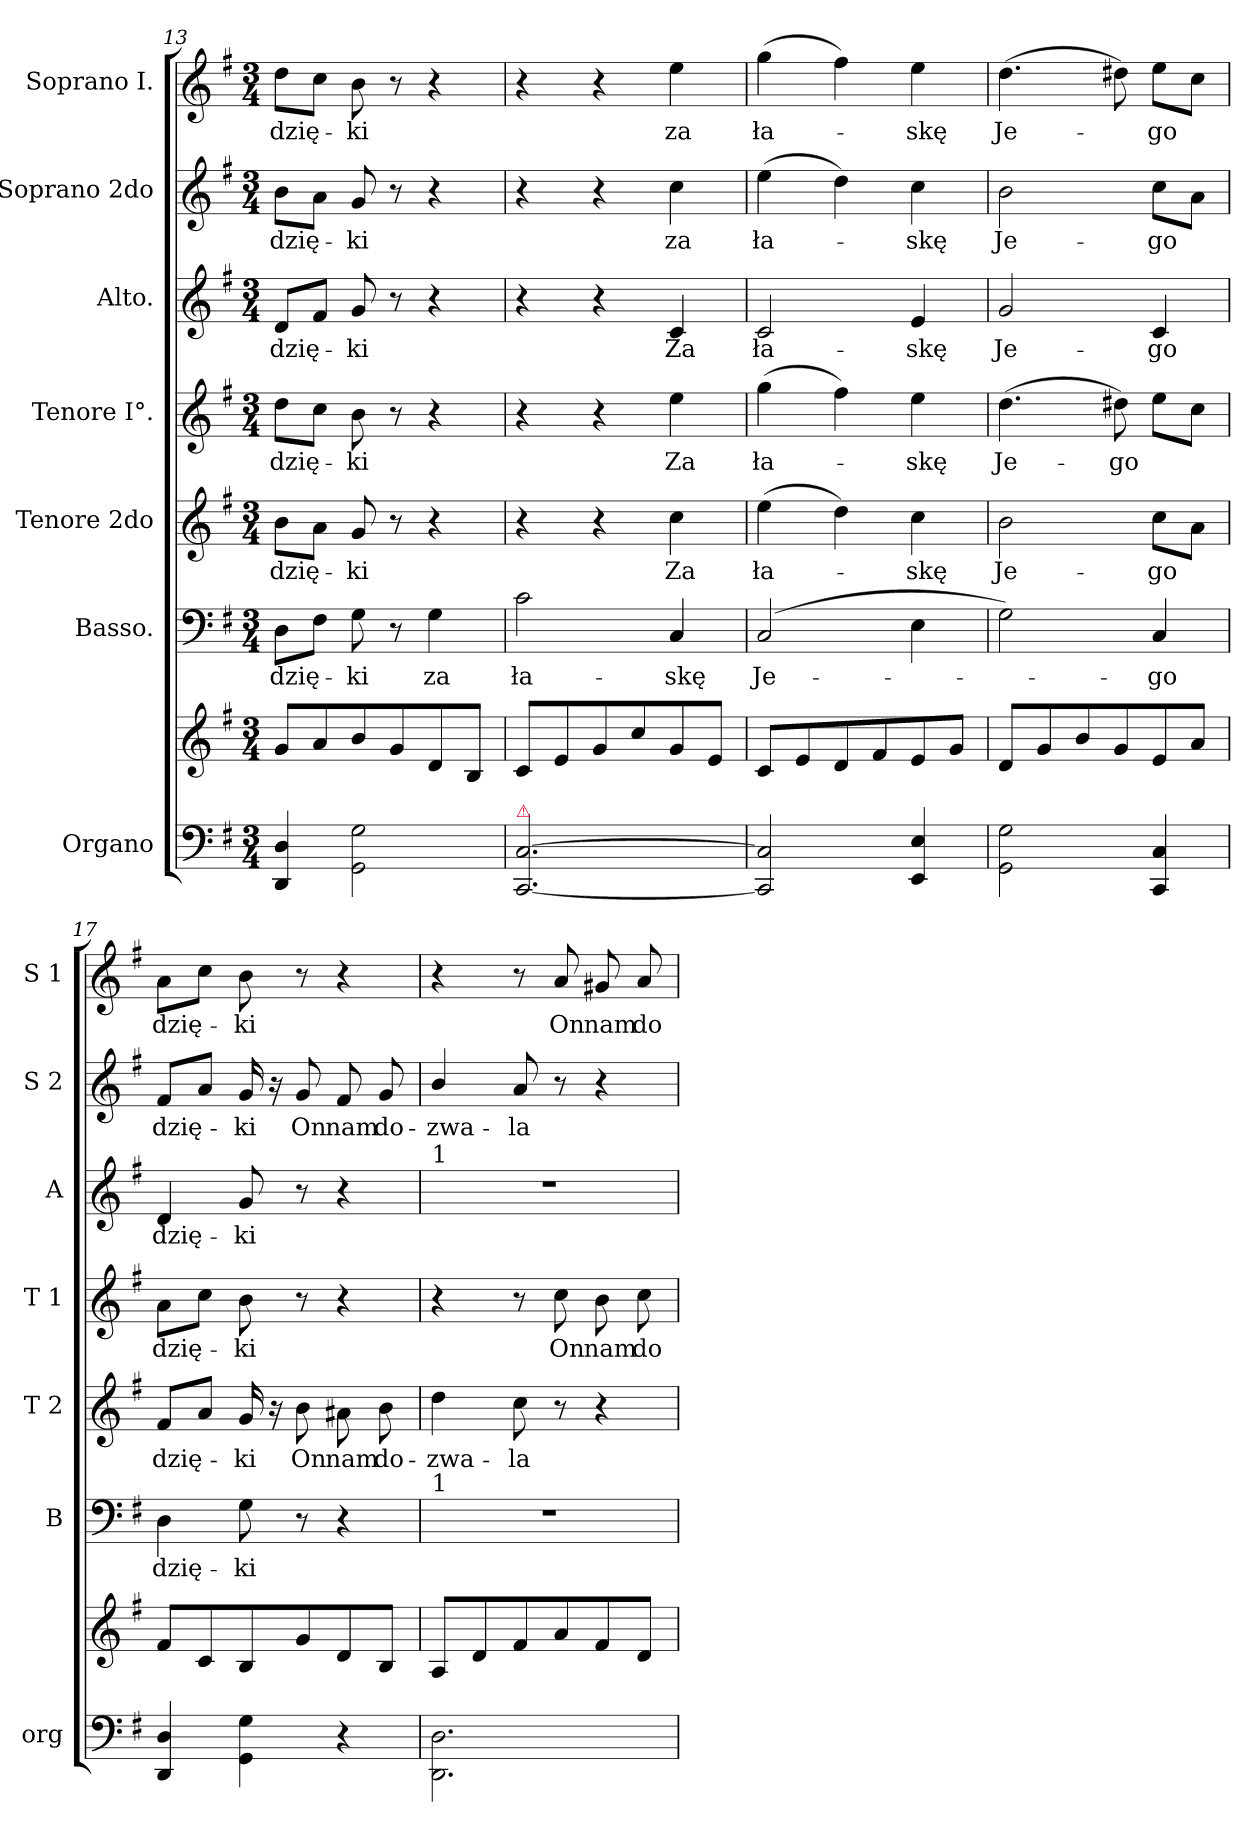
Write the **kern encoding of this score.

**kern	**kern	**kern	**text	**kern	**text	**kern	**text	**kern	**text	**kern	**text	**kern	**text
*part7	*part7	*part6	*part6	*part5	*part5	*part4	*part4	*part3	*part3	*part2	*part2	*part1	*part1
*staff8	*staff7	*staff6	*staff6	*staff5	*staff5	*staff4	*staff4	*staff3	*staff3	*staff2	*staff2	*staff1	*staff1
*I"Organo	*	*I"Basso.	*	*I"Tenore 2do	*	*I"Tenore I°.	*	*I"Alto.	*	*I"Soprano 2do	*	*I"Soprano I.	*
*I'org	*	*I'B	*	*I'T 2	*	*I'T 1	*	*I'A	*	*I'S 2	*	*I'S 1	*
*clefF4	*clefG2	*clefF4	*	*clefG2	*	*clefG2	*	*clefG2	*	*clefG2	*	*clefG2	*
*	*	*	*	*ITrd8c12	*	*ITrd8c12	*	*	*	*	*	*	*
*k[f#]	*k[f#]	*k[f#]	*	*k[f#]	*	*k[f#]	*	*k[f#]	*	*k[f#]	*	*k[f#]	*
*G:	*G:	*G:	*	*G:	*	*G:	*	*G:	*	*G:	*	*G:	*
*M3/4	*M3/4	*M3/4	*	*M3/4	*	*M3/4	*	*M3/4	*	*M3/4	*	*M3/4	*
=13	=13	=13	=13	=13	=13	=13	=13	=13	=13	=13	=13	=13	=13
4DD/ 4D/	8g/L	8D\L	dzię-	8B\L	dzię-	8d\L	dzię-	8d/L	dzię-	8b\L	dzię-	8dd\L	dzię-
.	8a/	8F#\J	.	8A\J	.	8c\J	.	8f#/J	.	8a\J	.	8cc\J	.
2GG\ 2G\	8b/	8G\	-ki	8G/	-ki	8B\	-ki	8g/	-ki	8g/	-ki	8b\	-ki
.	8g/	8r	.	8r	.	8r	.	8r	.	8r	.	8r	.
.	8d/	4G\	za	4r	.	4r	.	4r	.	4r	.	4r	.
.	8B/J	.	.	.	.	.	.	.	.	.	.	.	.
=14	=14	=14	=14	=14	=14	=14	=14	=14	=14	=14	=14	=14	=14
!LO:TX:a:color=crimson:t=⚠	!	!	!	!	!	!	!	!	!	!	!	!	!
[2.CC/ [2.C/	8c/L	2c\	ła-	4r	.	4r	.	4r	.	4r	.	4r	.
.	8e/	.	.	.	.	.	.	.	.	.	.	.	.
.	8g/	.	.	4r	.	4r	.	4r	.	4r	.	4r	.
.	8cc/	.	.	.	.	.	.	.	.	.	.	.	.
.	8g/	4C/	-skę	4c\	Za	4e\	Za	4c/	Za	4cc\	za	4ee\	za
.	8e/J	.	.	.	.	.	.	.	.	.	.	.	.
=15	=15	=15	=15	=15	=15	=15	=15	=15	=15	=15	=15	=15	=15
2CC]/ 2C]/	8c/L	(2C/	Je-	(4e\	ła-	(4g\	ła-	2c/	ła-	(4ee\	ła-	(4gg\	ła-
.	8e/	.	.	.	.	.	.	.	.	.	.	.	.
.	8d/	.	.	4d\)	.	4f#\)	.	.	.	4dd\)	.	4ff#\)	.
.	8f#/	.	.	.	.	.	.	.	.	.	.	.	.
4EE/ 4E/	8e/	4E\	.	4c\	-skę	4e\	-skę	4e/	-skę	4cc\	-skę	4ee\	-skę
.	8g/J	.	.	.	.	.	.	.	.	.	.	.	.
=16	=16	=16	=16	=16	=16	=16	=16	=16	=16	=16	=16	=16	=16
2GG\ 2G\	8d/L	2G\)	.	2B\	Je-	(4.d\	Je-	2g/	Je-	2b\	Je-	(4.dd\	Je-
.	8g/	.	.	.	.	.	.	.	.	.	.	.	.
.	8b/	.	.	.	.	.	.	.	.	.	.	.	.
.	8g/	.	.	.	.	8d#X\)	-go	.	.	.	.	8dd#X\)	.
4CC/ 4C/	8e/	4C/	-go	8c\L	-go	8e\L	.	4c/	-go	8cc\L	-go	8ee\L	-go
.	8a/J	.	.	8A\J	.	8c\J	.	.	.	8a\J	.	8cc\J	.
=17	=17	=17	=17	=17	=17	=17	=17	=17	=17	=17	=17	=17	=17
4DD/ 4D/	8f#/L	4D\	dzię-	8F#/L	dzię-	8A\L	dzię-	4d/	dzię-	8f#/L	dzię-	8a\L	dzię-
.	8c/	.	.	8A/J	.	8c\J	.	.	.	8a/J	.	8cc\J	.
4GG\ 4G\	8B/	8G\	-ki	16G/	-ki	8B\	-ki	8g/	-ki	16g/	-ki	8b\	-ki
.	.	.	.	16r	.	.	.	.	.	16r	.	.	.
.	8g/	8r	.	8B\	On	8r	.	8r	.	8g/	On	8r	.
4r	8d/	4r	.	8A#X\	nam	4r	.	4r	.	8f#/	nam	4r	.
.	8B/J	.	.	8B\	do-	.	.	.	.	8g/	do-	.	.
=18	=18	=18	=18	=18	=18	=18	=18	=18	=18	=18	=18	=18	=18
!	!	!	!	!	!	!	!	!LO:TX:a:t=1	!	!	!	!	!
!	!	!LO:TX:a:t=1	!	!	!	!	!	!	!	!	!	!	!
2.DD\ 2.D\	8A/L	2.r	.	4d\	-zwa-	4r	.	2.r	.	4b/	-zwa-	4r	.
.	8d/	.	.	.	.	.	.	.	.	.	.	.	.
.	8f#/	.	.	8c\	-la	8r	.	.	.	8a/	-la	8r	.
.	8a/	.	.	8r	.	8c\	On	.	.	8r	.	8a/	On
.	8f#/	.	.	4r	.	8B\	nam	.	.	4r	.	8g#X/	nam
.	8d/J	.	.	.	.	8c\	do-	.	.	.	.	8a/	do-
=	=	=	=	=	=	=	=	=	=	=	=	=	=
*-	*-	*-	*-	*-	*-	*-	*-	*-	*-	*-	*-	*-	*-
